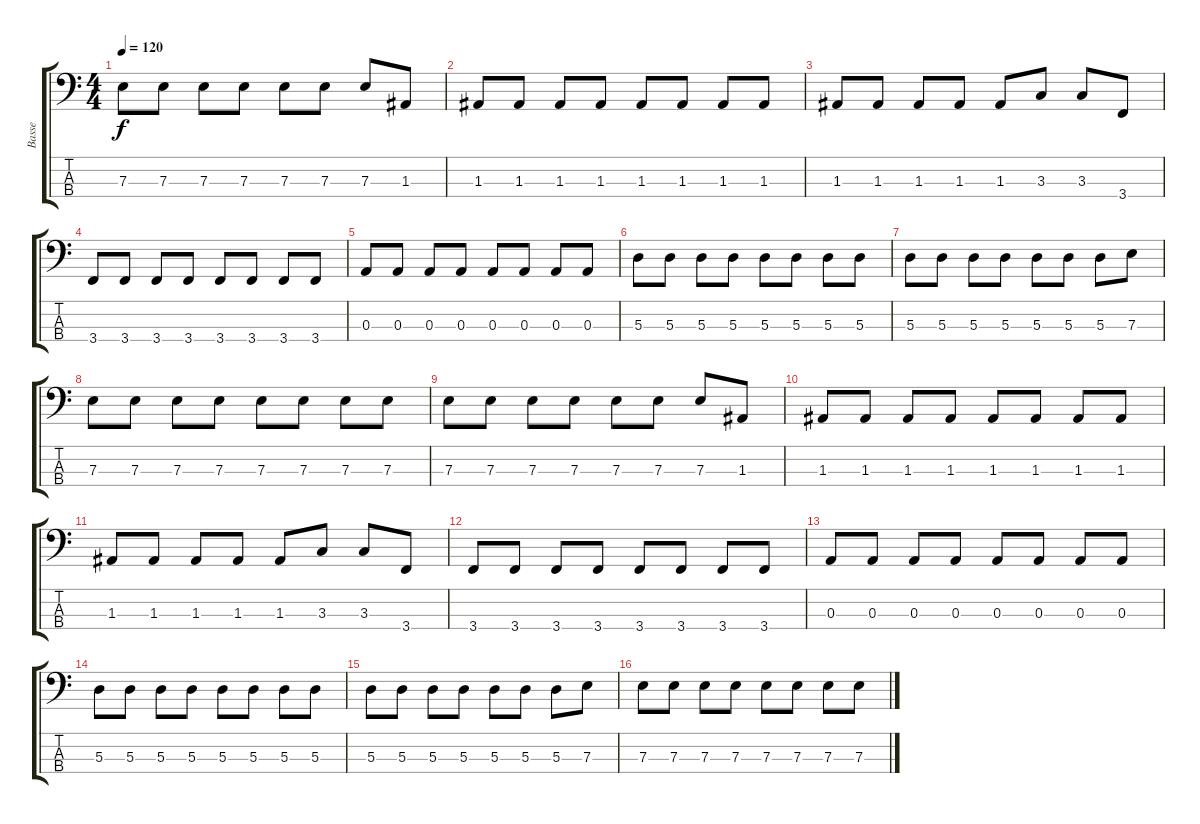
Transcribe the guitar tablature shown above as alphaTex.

\track ("Basse" "Basse") {instrument slapbass1}
\staff {score tabs}
\tuning (G2 D2 A1 D1) {hide}
\ts (4 4)
\tempo 120
\clef f4
\ks c
7.3.8{dy f} 7.3.8 7.3.8 7.3.8 7.3.8 7.3.8 7.3.8 1.3.8 |
1.3.8 1.3.8 1.3.8 1.3.8 1.3.8 1.3.8 1.3.8 1.3.8 |
1.3.8 1.3.8 1.3.8 1.3.8 1.3.8 3.3.8 3.3.8 3.4.8 |
3.4.8 3.4.8 3.4.8 3.4.8 3.4.8 3.4.8 3.4.8 3.4.8 |
0.3.8 0.3.8 0.3.8 0.3.8 0.3.8 0.3.8 0.3.8 0.3.8 |
5.3.8 5.3.8 5.3.8 5.3.8 5.3.8 5.3.8 5.3.8 5.3.8 |
5.3.8 5.3.8 5.3.8 5.3.8 5.3.8 5.3.8 5.3.8 7.3.8 |
7.3.8 7.3.8 7.3.8 7.3.8 7.3.8 7.3.8 7.3.8 7.3.8 |
7.3.8 7.3.8 7.3.8 7.3.8 7.3.8 7.3.8 7.3.8 1.3.8 |
1.3.8 1.3.8 1.3.8 1.3.8 1.3.8 1.3.8 1.3.8 1.3.8 |
1.3.8 1.3.8 1.3.8 1.3.8 1.3.8 3.3.8 3.3.8 3.4.8 |
3.4.8 3.4.8 3.4.8 3.4.8 3.4.8 3.4.8 3.4.8 3.4.8 |
0.3.8 0.3.8 0.3.8 0.3.8 0.3.8 0.3.8 0.3.8 0.3.8 |
5.3.8 5.3.8 5.3.8 5.3.8 5.3.8 5.3.8 5.3.8 5.3.8 |
5.3.8 5.3.8 5.3.8 5.3.8 5.3.8 5.3.8 5.3.8 7.3.8 |
7.3.8 7.3.8 7.3.8 7.3.8 7.3.8 7.3.8 7.3.8 7.3.8
